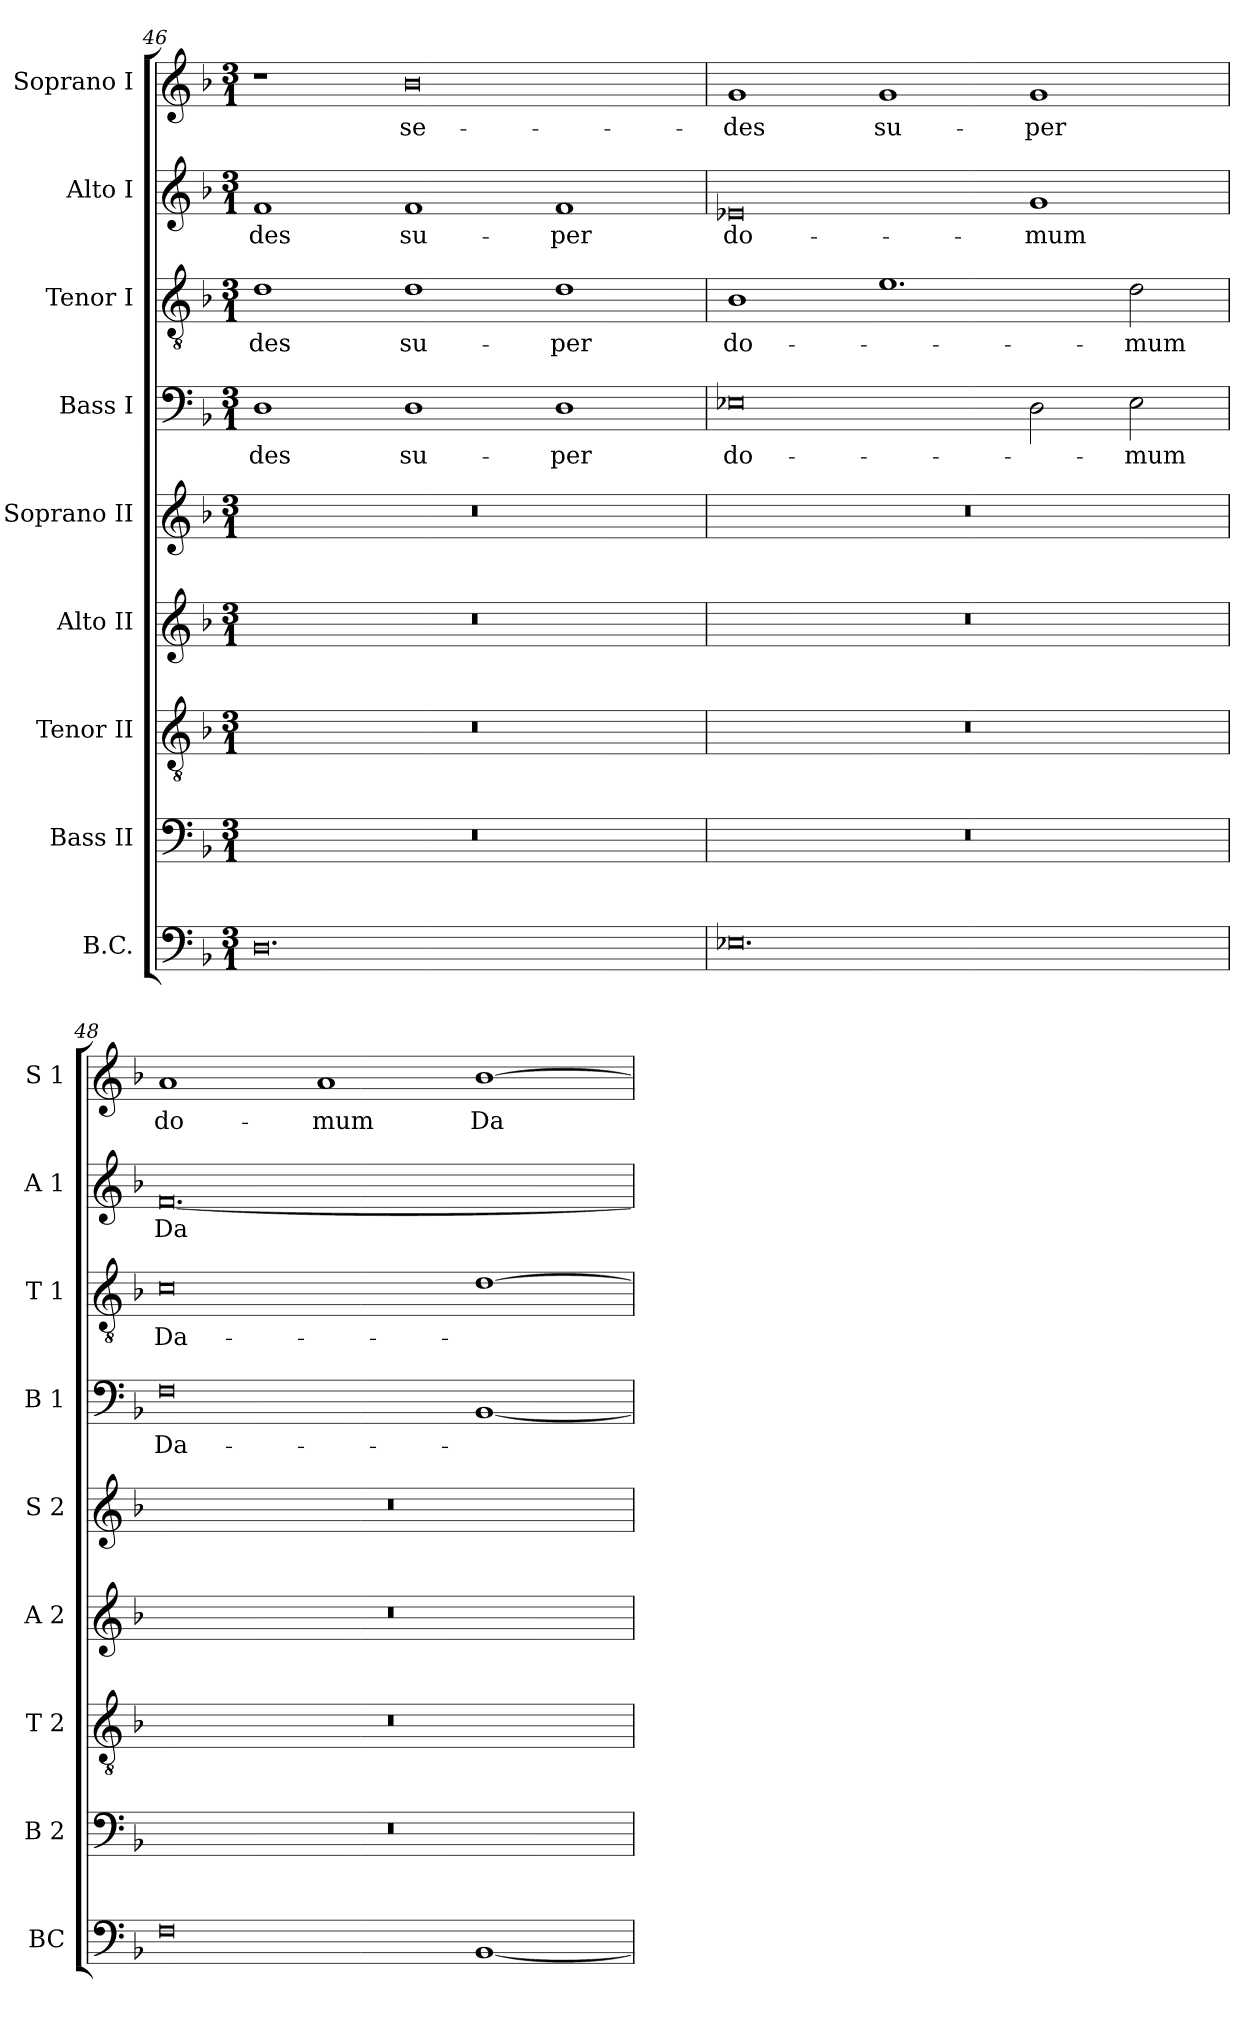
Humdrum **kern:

**kern	**kern	**kern	**kern	**kern	**kern	**text	**kern	**text	**kern	**text	**kern	**text
*part9	*part8	*part7	*part6	*part5	*part4	*part4	*part3	*part3	*part2	*part2	*part1	*part1
*staff9	*staff8	*staff7	*staff6	*staff5	*staff4	*staff4	*staff3	*staff3	*staff2	*staff2	*staff1	*staff1
*I"B.C.	*I"Bass II	*I"Tenor II	*I"Alto II	*I"Soprano II	*I"Bass I	*	*I"Tenor I	*	*I"Alto I	*	*I"Soprano I	*
*I'BC	*I'B 2	*I'T 2	*I'A 2	*I'S 2	*I'B 1	*	*I'T 1	*	*I'A 1	*	*I'S 1	*
*clefF4	*clefF4	*clefGv2	*clefG2	*clefG2	*clefF4	*	*clefGv2	*	*clefG2	*	*clefG2	*
*k[b-]	*k[b-]	*k[b-]	*k[b-]	*k[b-]	*k[b-]	*	*k[b-]	*	*k[b-]	*	*k[b-]	*
*F:	*F:	*F:	*F:	*F:	*F:	*	*F:	*	*F:	*	*F:	*
*M3/1	*M3/1	*M3/1	*M3/1	*M3/1	*M3/1	*	*M3/1	*	*M3/1	*	*M3/1	*
=46	=46	=46	=46	=46	=46	=46	=46	=46	=46	=46	=46	=46
!	!	!	!	!	!	!LO:LY:b	!	!LO:LY:b	!	!LO:LY:b	!	!
0.D	0.r	0.r	0.r	0.r	1D	-des	1d	-des	1f	-des	1r	.
!	!	!	!	!	!	!LO:LY:b	!	!LO:LY:b	!	!LO:LY:b	!	!LO:LY:b
.	.	.	.	.	1D	su-	1d	su-	1f	su-	0b-	se-
!	!	!	!	!	!	!LO:LY:b	!	!LO:LY:b	!	!LO:LY:b	!	!
.	.	.	.	.	1D	-per	1d	-per	1f	-per	.	.
=47	=47	=47	=47	=47	=47	=47	=47	=47	=47	=47	=47	=47
!	!	!	!	!	!	!LO:LY:b	!	!LO:LY:b	!	!LO:LY:b	!	!LO:LY:b
0.E-X	0.r	0.r	0.r	0.r	0E-X	do-	1B-	do-	0e-X	do-	1g	-des
!	!	!	!	!	!	!	!	!	!	!	!	!LO:LY:b
.	.	.	.	.	.	.	1.e	.	.	.	1g	su-
!	!	!	!	!	!	!	!	!	!	!LO:LY:b	!	!LO:LY:b
.	.	.	.	.	2D\	.	.	.	1g	-mum	1g	-per
!	!	!	!	!	!	!LO:LY:b	!	!LO:LY:b	!	!	!	!
.	.	.	.	.	2E-\	-mum	2d\	-mum	.	.	.	.
=48	=48	=48	=48	=48	=48	=48	=48	=48	=48	=48	=48	=48
!	!	!	!	!	!	!LO:LY:b	!	!LO:LY:b	!	!LO:LY:b	!	!LO:LY:b
0F	0.r	0.r	0.r	0.r	0F	Da-	0c	Da-	[0.f	Da-	1a	do-
!	!	!	!	!	!	!	!	!	!	!	!	!LO:LY:b
.	.	.	.	.	.	.	.	.	.	.	1a	-mum
!	!	!	!	!	!	!	!	!	!	!	!	!LO:LY:b
[1BB-	.	.	.	.	[1BB-	.	[1d	.	.	.	[1b-	Da-
=	=	=	=	=	=	=	=	=	=	=	=	=
*-	*-	*-	*-	*-	*-	*-	*-	*-	*-	*-	*-	*-
